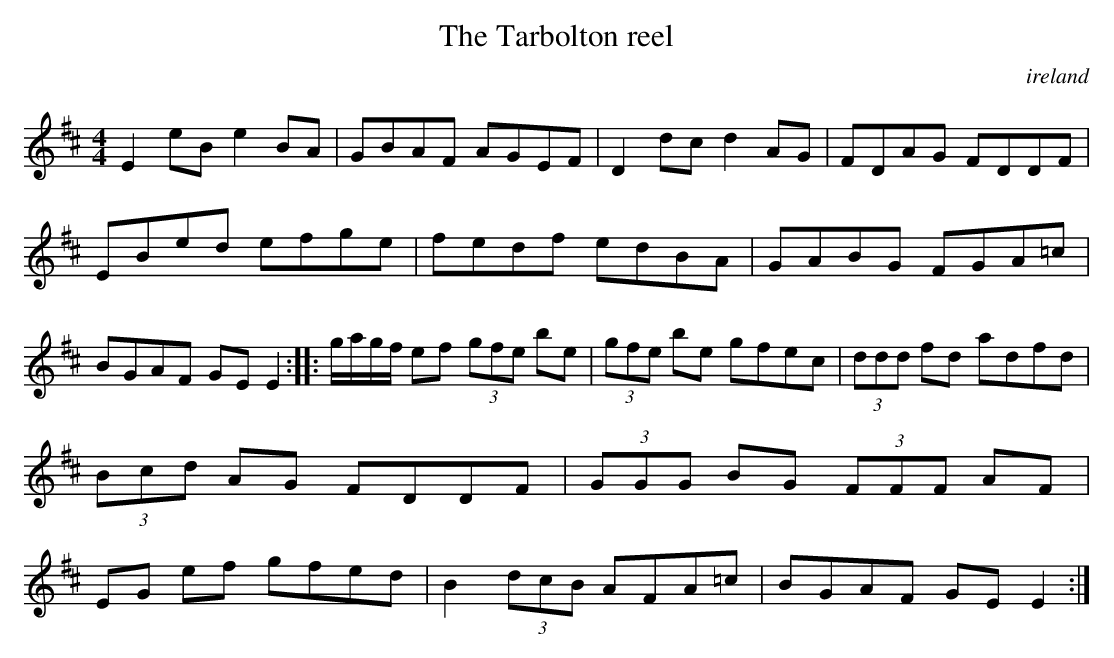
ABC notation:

X:1
T:Tarbolton reel, The
O:ireland
M:4/4
K:EDor
E2eB e2BA|GBAF AGEF|D2dc d2AG|FDAG FDDF|\
EBed efge|fedf edBA|GABG FGA=c|BGAF GEE2::\
g/a/g/f/ ef (3gfe be|(3gfe be gfec|\
(3ddd fd adfd|(3Bcd AG FDDF|\
(3GGG BG (3FFF AF|EG ef gfed|\
B2 (3dcB AFA=c|BGAF GEE2:|
